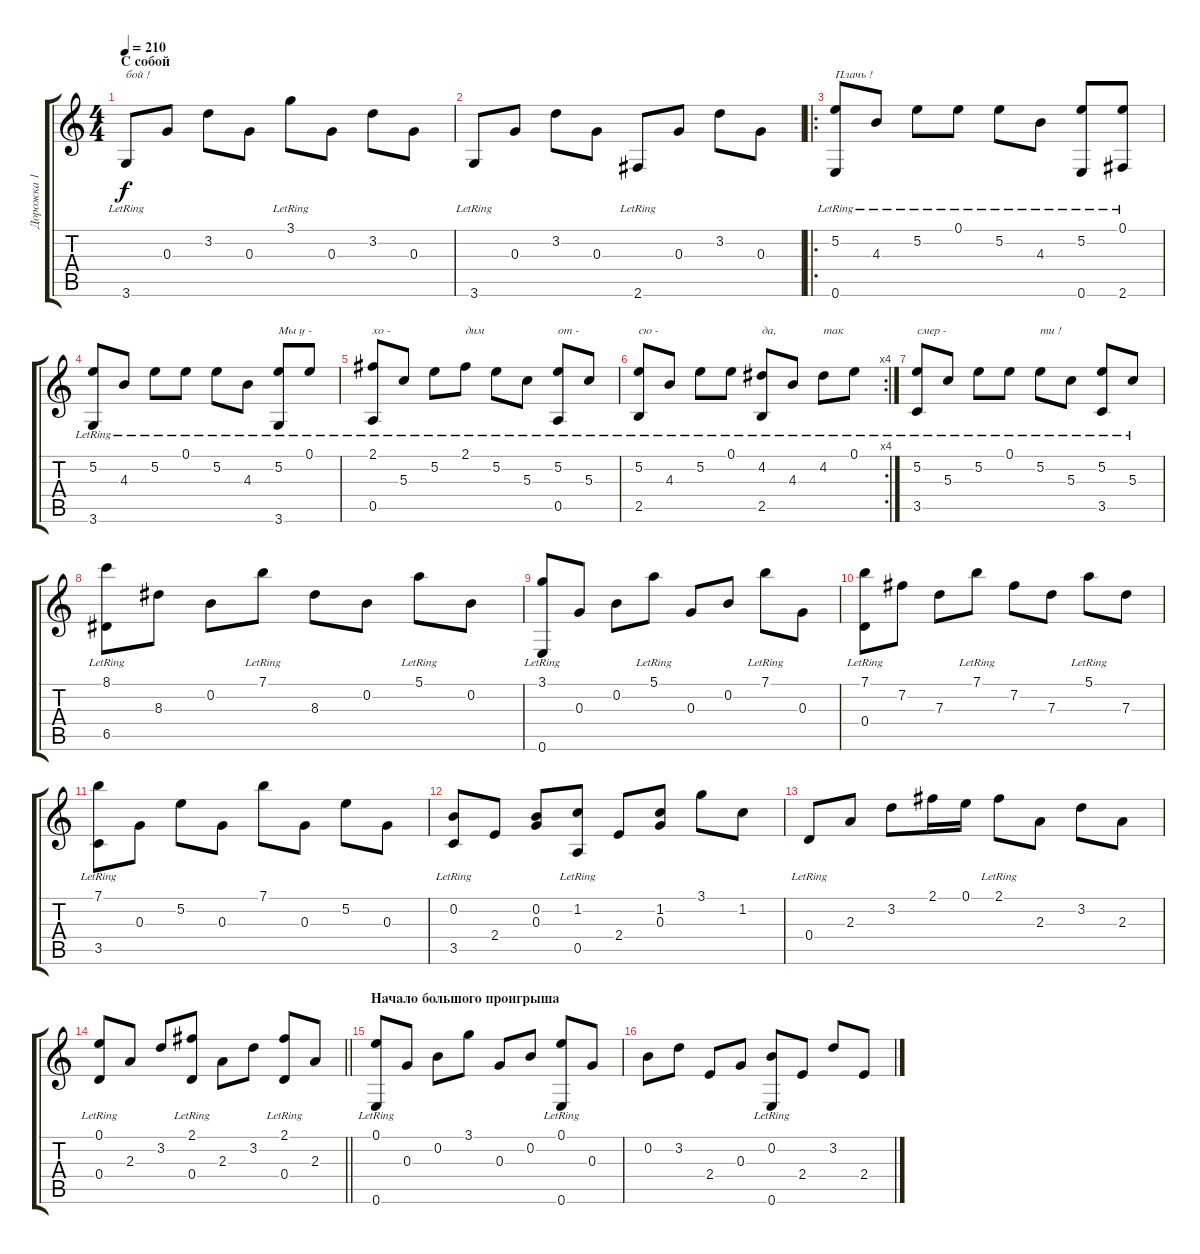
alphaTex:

\track ("Дорожка 1" "Дорожка 1") {instrument acousticguitarsteel}
\staff {score tabs}
\tuning (E4 B3 G3 D3 A2 E2) {hide}
\ts (4 4)
\section ("" "С собой")
\tempo 210
\clef g2
\ks c
3.6{lr}.8{txt "бой !" dy f} 0.3.8 3.2.8 0.3.8 3.1{lr}.8 0.3.8 3.2.8 0.3.8 |
3.6{lr}.8 0.3.8 3.2.8 0.3.8 2.6{lr}.8 0.3.8 3.2.8 0.3.8 |
\ro
(5.2{lr} 0.6{lr}).8{txt "Плачь !"} 4.3{lr}.8 5.2{lr}.8 0.1{lr}.8 5.2{lr}.8 4.3{lr}.8 (5.2{lr} 0.6).8 (0.1{lr} 2.6).8 |
(5.2{lr} 3.6{lr}).8 4.3{lr}.8 5.2{lr}.8 0.1{lr}.8 5.2{lr}.8 4.3{lr}.8 (5.2{lr} 3.6).8{txt "Мы у -"} 0.1{lr}.8 |
(2.1{lr} 0.5{lr}).8{txt "хо -"} 5.3{lr}.8 5.2{lr}.8 2.1{lr}.8{txt "дим"} 5.2{lr}.8 5.3{lr}.8 (5.2{lr} 0.5).8{txt "от -"} 5.3{lr}.8 |
\rc 4
(5.2 2.5{lr}).8{txt "сю -"} 4.3{lr}.8 5.2{lr}.8 0.1{lr}.8 (4.2 2.5{lr}).8{txt "да,"} 4.3{lr}.8 4.2{lr}.8{txt "так"} 0.1{lr}.8 |
(5.2 3.5{lr}).8{txt "смер -"} 5.3{lr}.8 5.2{lr}.8 0.1{lr}.8 5.2{lr}.8{txt "ти !"} 5.3{lr}.8 (5.2{lr} 3.5).8 5.3{lr}.8 |
(8.1{lr} 6.5{lr}).8 8.3.8 0.2.8 7.1{lr}.8 8.3.8 0.2.8 5.1{lr}.8 0.2.8 |
(3.1{lr} 0.6{lr}).8 0.3.8 0.2.8 5.1{lr}.8 0.3.8 0.2.8 7.1{lr}.8 0.3.8 |
(7.1{lr} 0.4{lr}).8 7.2.8 7.3.8 7.1{lr}.8 7.2.8 7.3.8 5.1{lr}.8 7.3.8 |
(7.1{lr} 3.5{lr}).8 0.3.8 5.2.8 0.3.8 7.1.8 0.3.8 5.2.8 0.3.8 |
(0.2{lr} 3.5{lr}).8 2.4.8 (0.2 0.3).8 (1.2{lr} 0.5{lr}).8 2.4.8 (1.2 0.3).8 3.1.8 1.2.8 |
0.4{lr}.8 2.3.8 3.2.8 2.1.16 0.1.16 2.1{lr}.8 2.3.8 3.2.8 2.3.8 |
\barLineRight lightlight
(0.1{lr} 0.4{lr}).8 2.3.8 3.2.8 (2.1{lr} 0.4{lr}).8 2.3.8 3.2.8 (2.1{lr} 0.4{lr}).8 2.3.8 |
\section ("" "Начало большого проигрыша")
(0.1 0.6{lr}).8 0.3.8 0.2.8 3.1.8 0.3.8 0.2.8 (0.1 0.6{lr}).8 0.3.8 |
0.2.8 3.2.8 2.4.8 0.3.8 (0.2 0.6{lr}).8 2.4.8 3.2.8 2.4.8
